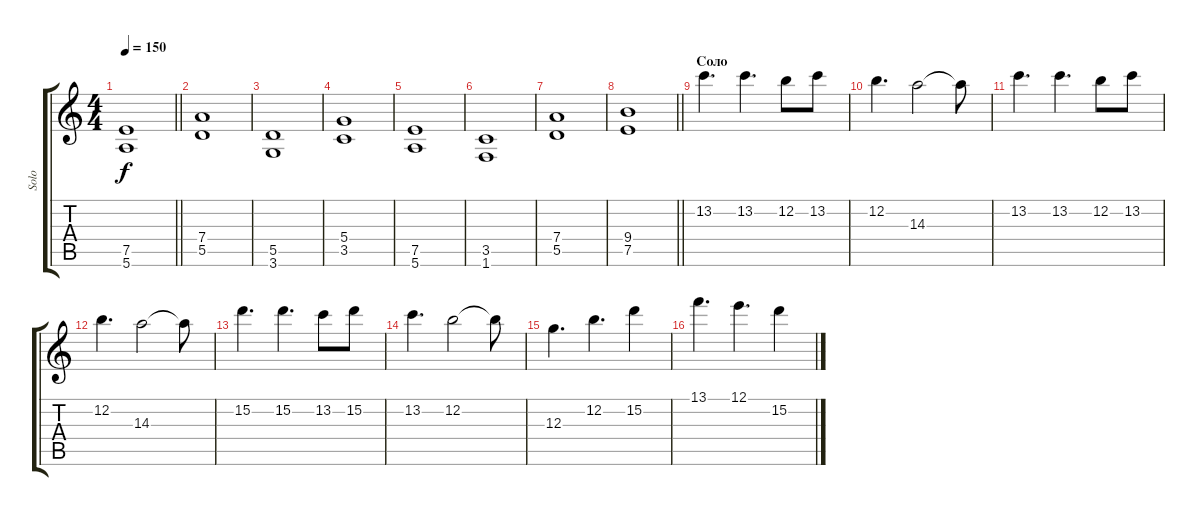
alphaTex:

\track ("Solo" "Solo") {instrument distortionguitar}
\staff {score tabs}
\tuning (E4 B3 G3 D3 A2 E2) {hide}
\ts (4 4)
\tempo 150
\clef g2
\barLineRight lightlight
\ks c
(7.5 5.6).1{dy f} |
(7.4 5.5).1 |
(5.5 3.6).1 |
(5.4 3.5).1 |
(7.5 5.6).1 |
(3.5 1.6).1 |
(7.4 5.5).1 |
\barLineRight lightlight
(9.4 7.5).1 |
\section ("" "Соло")
13.2.4{d} 13.2.4{d} 12.2.8 13.2.8 |
12.2.4{d} 14.3.2 14.3{t}.8 |
13.2.4{d} 13.2.4{d} 12.2.8 13.2.8 |
12.2.4{d} 14.3.2 14.3{t}.8 |
15.2.4{d} 15.2.4{d} 13.2.8 15.2.8 |
13.2.4{d} 12.2.2 12.2{t}.8 |
12.3.4{d} 12.2.4{d} 15.2.4 |
13.1.4{d} 12.1.4{d} 15.2.4
